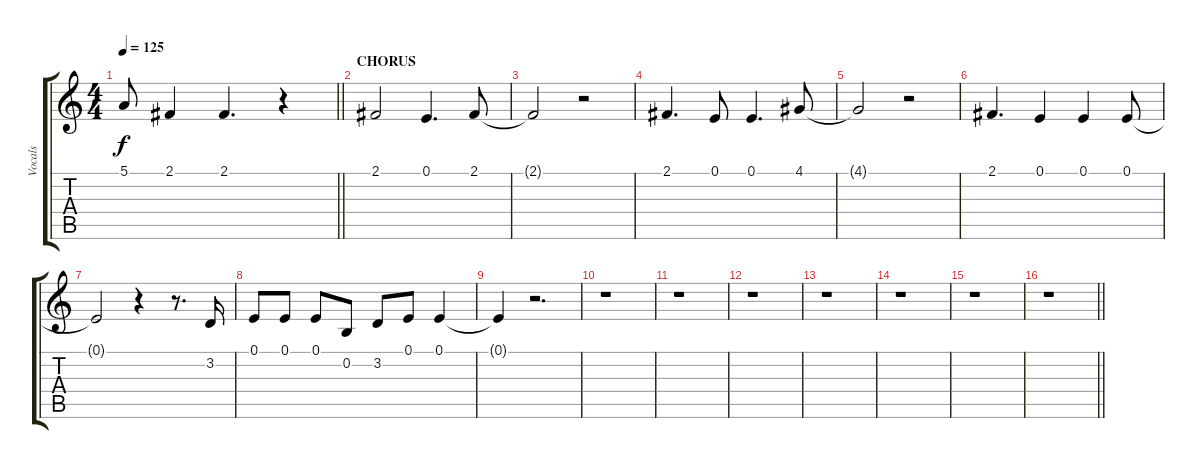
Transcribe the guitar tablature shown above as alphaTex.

\track ("Vocals" "Vocals") {instrument oboe}
\staff {score tabs}
\tuning (E4 B3 G3 D3 A2 E2) {hide}
\ts (4 4)
\tempo 125
\clef g2
\barLineRight lightlight
\ks c
5.1{t}.8{dy f} 2.1.4 2.1.4{d} r.4 |
\section ("" "CHORUS")
2.1.2 0.1.4{d} 2.1.8 |
2.1{t}.2 r.2 |
2.1.4{d} 0.1.8 0.1.4{d} 4.1.8 |
4.1{t}.2 r.2 |
2.1.4{d} 0.1.4 0.1.4 0.1.8 |
0.1{t}.2 r.4 r.8{d} 3.2.16 |
0.1.8 0.1.8 0.1.8 0.2.8 3.2.8 0.1.8 0.1.4 |
0.1{t}.4 r.2{d} |
r.1 |
r.1 |
r.1 |
r.1 |
r.1 |
r.1 |
\barLineRight lightlight
r.1
